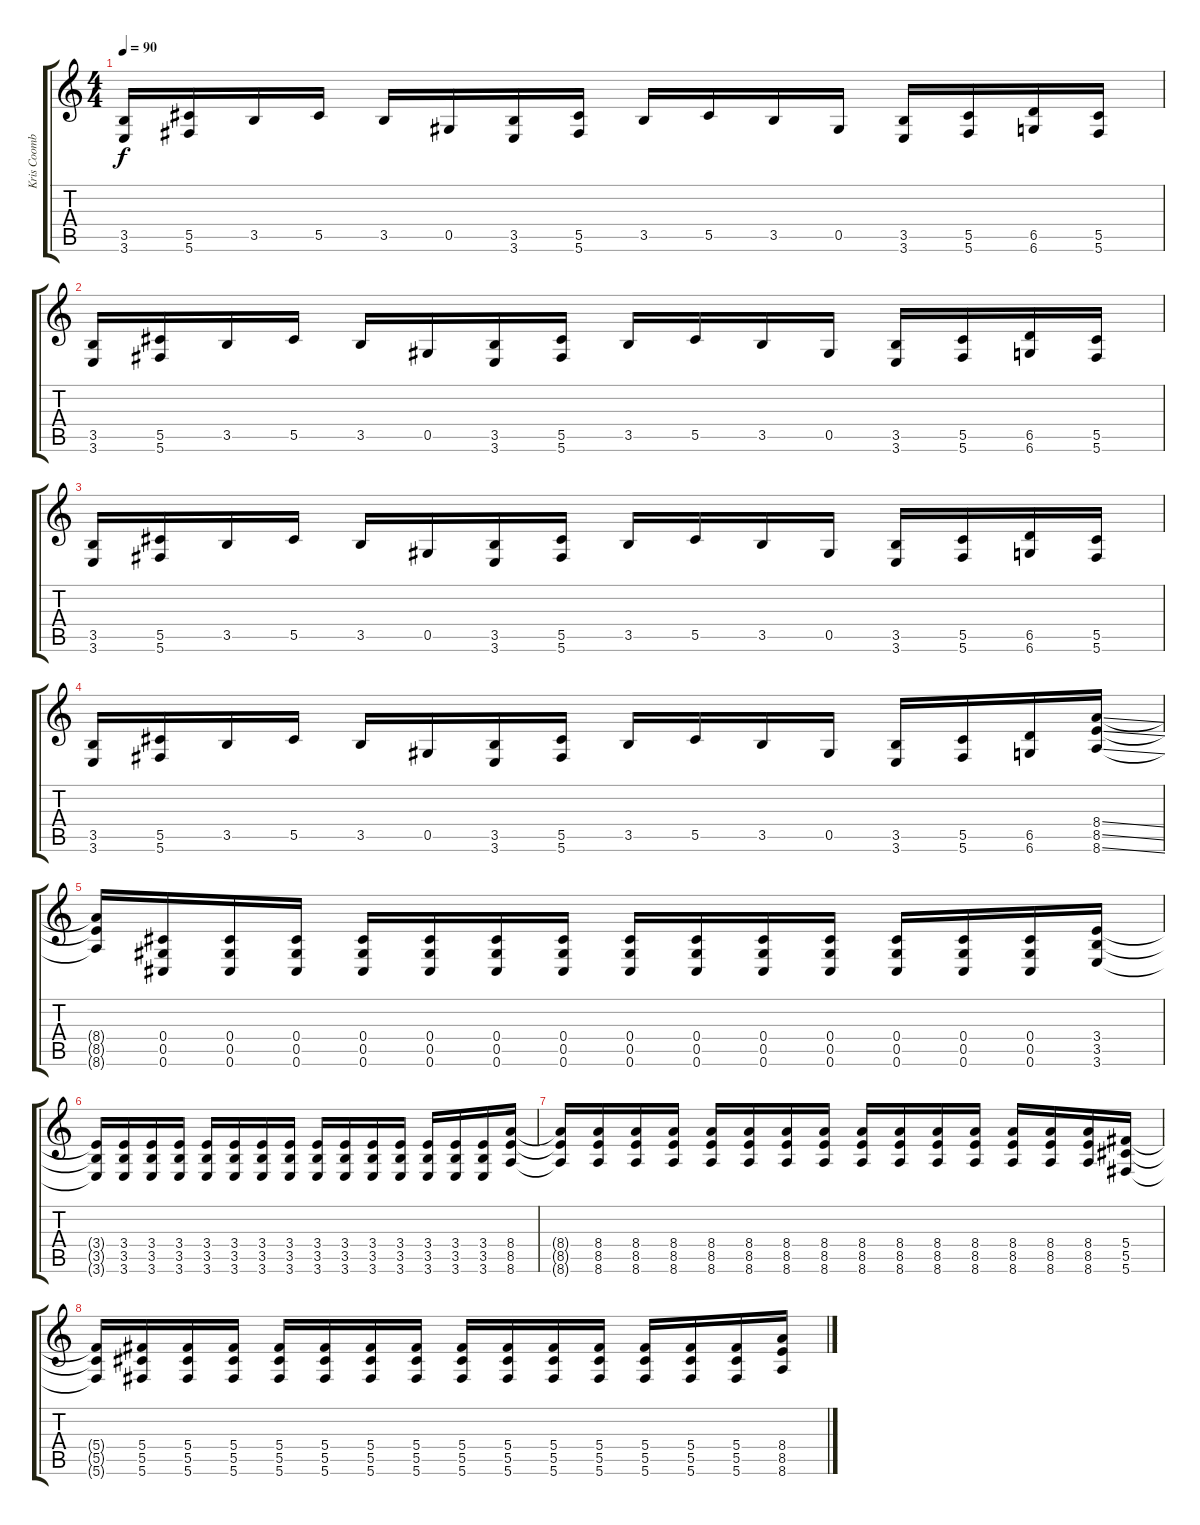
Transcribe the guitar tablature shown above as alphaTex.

\track ("Kris Coombs - Roberts" "Kris Coomb") {instrument distortionguitar}
\staff {score tabs}
\tuning (Eb4 Bb3 Gb3 Db3 Ab2 Db2) {hide}
\ts (4 4)
\tempo 90
\clef g2
\ks c
(3.5 3.6).16{dy f} (5.5 5.6).16 3.5.16 5.5.16 3.5.16 0.5.16 (3.5 3.6).16 (5.5 5.6).16 3.5.16 5.5.16 3.5.16 0.5.16 (3.5 3.6).16 (5.5 5.6).16 (6.5 6.6).16 (5.5 5.6).16 |
(3.5 3.6).16 (5.5 5.6).16 3.5.16 5.5.16 3.5.16 0.5.16 (3.5 3.6).16 (5.5 5.6).16 3.5.16 5.5.16 3.5.16 0.5.16 (3.5 3.6).16 (5.5 5.6).16 (6.5 6.6).16 (5.5 5.6).16 |
(3.5 3.6).16 (5.5 5.6).16 3.5.16 5.5.16 3.5.16 0.5.16 (3.5 3.6).16 (5.5 5.6).16 3.5.16 5.5.16 3.5.16 0.5.16 (3.5 3.6).16 (5.5 5.6).16 (6.5 6.6).16 (5.5 5.6).16 |
(3.5 3.6).16 (5.5 5.6).16 3.5.16 5.5.16 3.5.16 0.5.16 (3.5 3.6).16 (5.5 5.6).16 3.5.16 5.5.16 3.5.16 0.5.16 (3.5 3.6).16 (5.5 5.6).16 (6.5 6.6).16 (8.4{ss} 8.5{ss} 8.6{ss}).16 |
(8.4{t} 8.5{t} 8.6{t}).16 (0.4 0.5 0.6).16 (0.4 0.5 0.6).16 (0.4 0.5 0.6).16 (0.4 0.5 0.6).16 (0.4 0.5 0.6).16 (0.4 0.5 0.6).16 (0.4 0.5 0.6).16 (0.4 0.5 0.6).16 (0.4 0.5 0.6).16 (0.4 0.5 0.6).16 (0.4 0.5 0.6).16 (0.4 0.5 0.6).16 (0.4 0.5 0.6).16 (0.4 0.5 0.6).16 (3.4 3.5 3.6).16 |
(3.4{t} 3.5{t} 3.6{t}).16 (3.4 3.5 3.6).16 (3.4 3.5 3.6).16 (3.4 3.5 3.6).16 (3.4 3.5 3.6).16 (3.4 3.5 3.6).16 (3.4 3.5 3.6).16 (3.4 3.5 3.6).16 (3.4 3.5 3.6).16 (3.4 3.5 3.6).16 (3.4 3.5 3.6).16 (3.4 3.5 3.6).16 (3.4 3.5 3.6).16 (3.4 3.5 3.6).16 (3.4 3.5 3.6).16 (8.4 8.5 8.6).16 |
(8.4{t} 8.5{t} 8.6{t}).16 (8.4 8.5 8.6).16 (8.4 8.5 8.6).16 (8.4 8.5 8.6).16 (8.4 8.5 8.6).16 (8.4 8.5 8.6).16 (8.4 8.5 8.6).16 (8.4 8.5 8.6).16 (8.4 8.5 8.6).16 (8.4 8.5 8.6).16 (8.4 8.5 8.6).16 (8.4 8.5 8.6).16 (8.4 8.5 8.6).16 (8.4 8.5 8.6).16 (8.4 8.5 8.6).16 (5.4 5.5 5.6).16 |
(5.4{t} 5.5{t} 5.6{t}).16 (5.4 5.5 5.6).16 (5.4 5.5 5.6).16 (5.4 5.5 5.6).16 (5.4 5.5 5.6).16 (5.4 5.5 5.6).16 (5.4 5.5 5.6).16 (5.4 5.5 5.6).16 (5.4 5.5 5.6).16 (5.4 5.5 5.6).16 (5.4 5.5 5.6).16 (5.4 5.5 5.6).16 (5.4 5.5 5.6).16 (5.4 5.5 5.6).16 (5.4 5.5 5.6).16 (8.4{ss} 8.5{ss} 8.6{ss}).16
